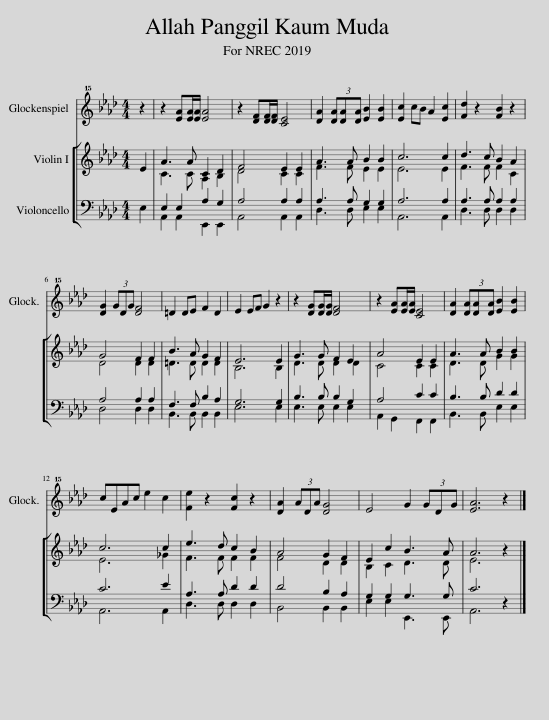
X:1
%%score 1 [ ( 2 3 ) ( 4 5 ) ]
L:1/8
M:4/4
I:linebreak $
K:Ab
V:1 treble transpose=24
V:2 treble
V:3 treble
V:4 bass
V:5 bass
V:1
 z2 | z2 [EA][EA]/[EA]/ [EA]4 | z2 [DF][DF]/[DF]/ [CE]4 | [DA]2 (3[DA][DA][DA] [EB]2 [EB]2 | [Ec]2 cB A2 [Ec]2 | %5
 [Fd]2 z2 [FB]2 z2 |$ [DG]2 (3GDG [DF]4 | =D2 DE F2 D2 | E2 EF G2 z2 | z2 [DG][DG]/[DG]/ [DF]4 | %10
 z2 [EA][EA]/[EA]/ [CE]4 | [DA]2 (3[DA][DA][DA] [EB]2 [EB]2 |$ cEAc e2 c2 | [Fe]2 z2 [Fc]2 z2 | [DA]2 (3ADA [DG]4 | %15
 E4 G2 (3GDG | [EA]6 z2 |] %17
V:2
 E2 | A3 A C2 D2 | F4 E2 E2 | A3 A B2 B2 | c6 c2 | %5
 d3 c B2 A2 |$ G4 F2 F2 | B3 A G2 F2 | E6 E2 | G3 G F2 E2 | %10
 A4 E2 E2 | A3 A B2 B2 |$ c6 c2 | e3 d c2 B2 | A4 G2 F2 | %15
 E2 c2 B3 A | A6 z2 |] %17
V:3
 x2 | C3 C A,2 B,2 | D4 C2 C2 | F3 F E2 E2 | E6 E2 | %5
 F3 F F2 C2 |$ D4 D2 D2 | =D3 D D2 D2 | B,6 B,2 | D3 D D2 D2 | %10
 C4 C2 C2 | D3 D G2 G2 |$ E6 _G2 | F3 F F2 F2 | F4 D2 D2 | %15
 B,2 C2 D3 D | E6 x2 |] %17
V:4
 E,2 | E,2 E,2 A,2 G,2 | A,4 A,2 A,2 | A,3 A, G,2 G,2 | A,6 A,2 | %5
 A,3 A, A,2 A,2 |$ A,4 A,2 A,2 | F,3 F, B,2 A,2 | G,6 G,2 | B,3 B, B,2 G,2 | %10
 A,4 C2 C2 | B,3 B, D2 D2 |$ C6 E2 | A,3 A, D2 D2 | D4 B,2 A,2 | %15
 G,2 G,2 G,3 G, | C6 z2 |] %17
V:5
 x2 | A,,2 A,,2 E,,2 E,,2 | A,,4 A,,2 A,,2 | D,3 D, E,2 E,2 | A,,6 A,,2 | %5
 D,3 D, D,2 D,2 |$ D,4 D,2 D,2 | B,,3 B,, B,,2 B,,2 | E,6 E,2 | E,3 E, E,2 E,2 | %10
 A,,2 G,,2 F,,2 F,,2 | B,,3 B,, E,2 E,2 |$ A,,6 A,,2 | D,3 D, D,2 D,2 | B,,4 B,,2 B,,2 | %15
 E,2 E,2 E,,3 E,, | A,,6 x2 |] %17
